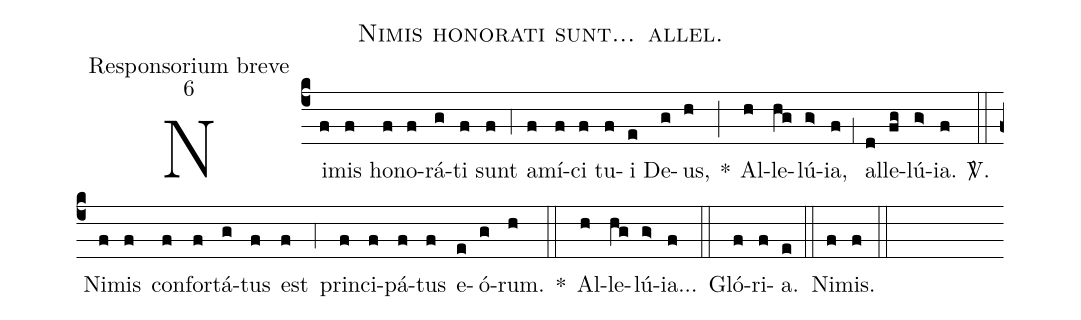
name:Nimis honorati sunt... allel.;
office-part:Responsorium breve;
mode:6;
%%
(c4) Ni(f)mis(f) ho(f)no(f)rá(g)ti(f) sunt(f) (;4) a(f)mí(f)ci(f) tu(f)i(e) De(g)us,(h) *(;) Al(h)le(hg)lú(g>)ia,(f) (;1) al(d)le(fg)lú(g>)ia.(f) <sp>V/</sp>.(::) Ni(f)mis(f) con(f)for(f)tá(g)tus(f) est(f) (;4) prin(f)ci(f)pá(f)tus(f) e(e)ó(g)rum.(h) *(::) Al(h)le(hg)lú(g>)ia...(f) (::) Gló(f)ri(f)a.(e) (::) Ni(f)mis.(f) (::)
